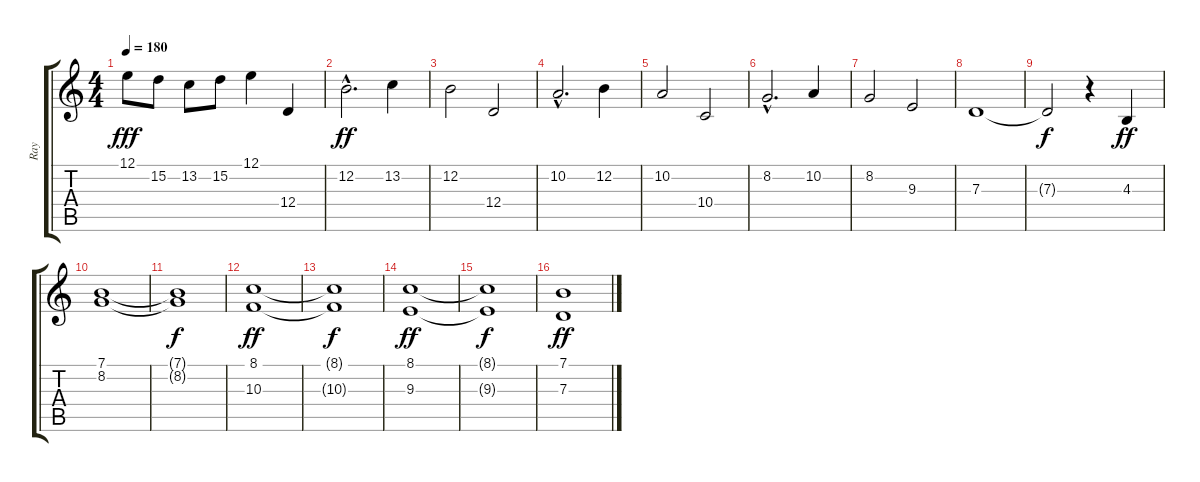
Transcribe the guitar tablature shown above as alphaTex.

\track ("Ray" "Ray") {instrument flute}
\staff {score tabs}
\tuning (E4 B3 G3 D3 A2 E2) {hide}
\ts (4 4)
\tempo 180
\clef g2
\ks c
12.1.8{dy fff} 15.2.8 13.2.8 15.2.8 12.1.4 12.4.4{volume 14 instrument flute} |
12.2{hac}.2{d dy ff} 13.2.4 |
12.2.2 12.4.2 |
10.2{hac}.2{d} 12.2.4 |
10.2.2 10.4.2 |
8.2{hac}.2{d} 10.2.4 |
8.2.2 9.3.2 |
7.3.1 |
7.3{t}.2{dy f} r.4 4.3.4{dy ff} |
(7.1 8.2).1{volume 10} |
(7.1{t} 8.2{t}).1{dy f} |
(8.1 10.3).1{dy ff} |
(8.1{t} 10.3{t}).1{dy f} |
(8.1 9.3).1{dy ff} |
(8.1{t} 9.3{t}).1{dy f} |
(7.1 7.3).1{dy ff}
